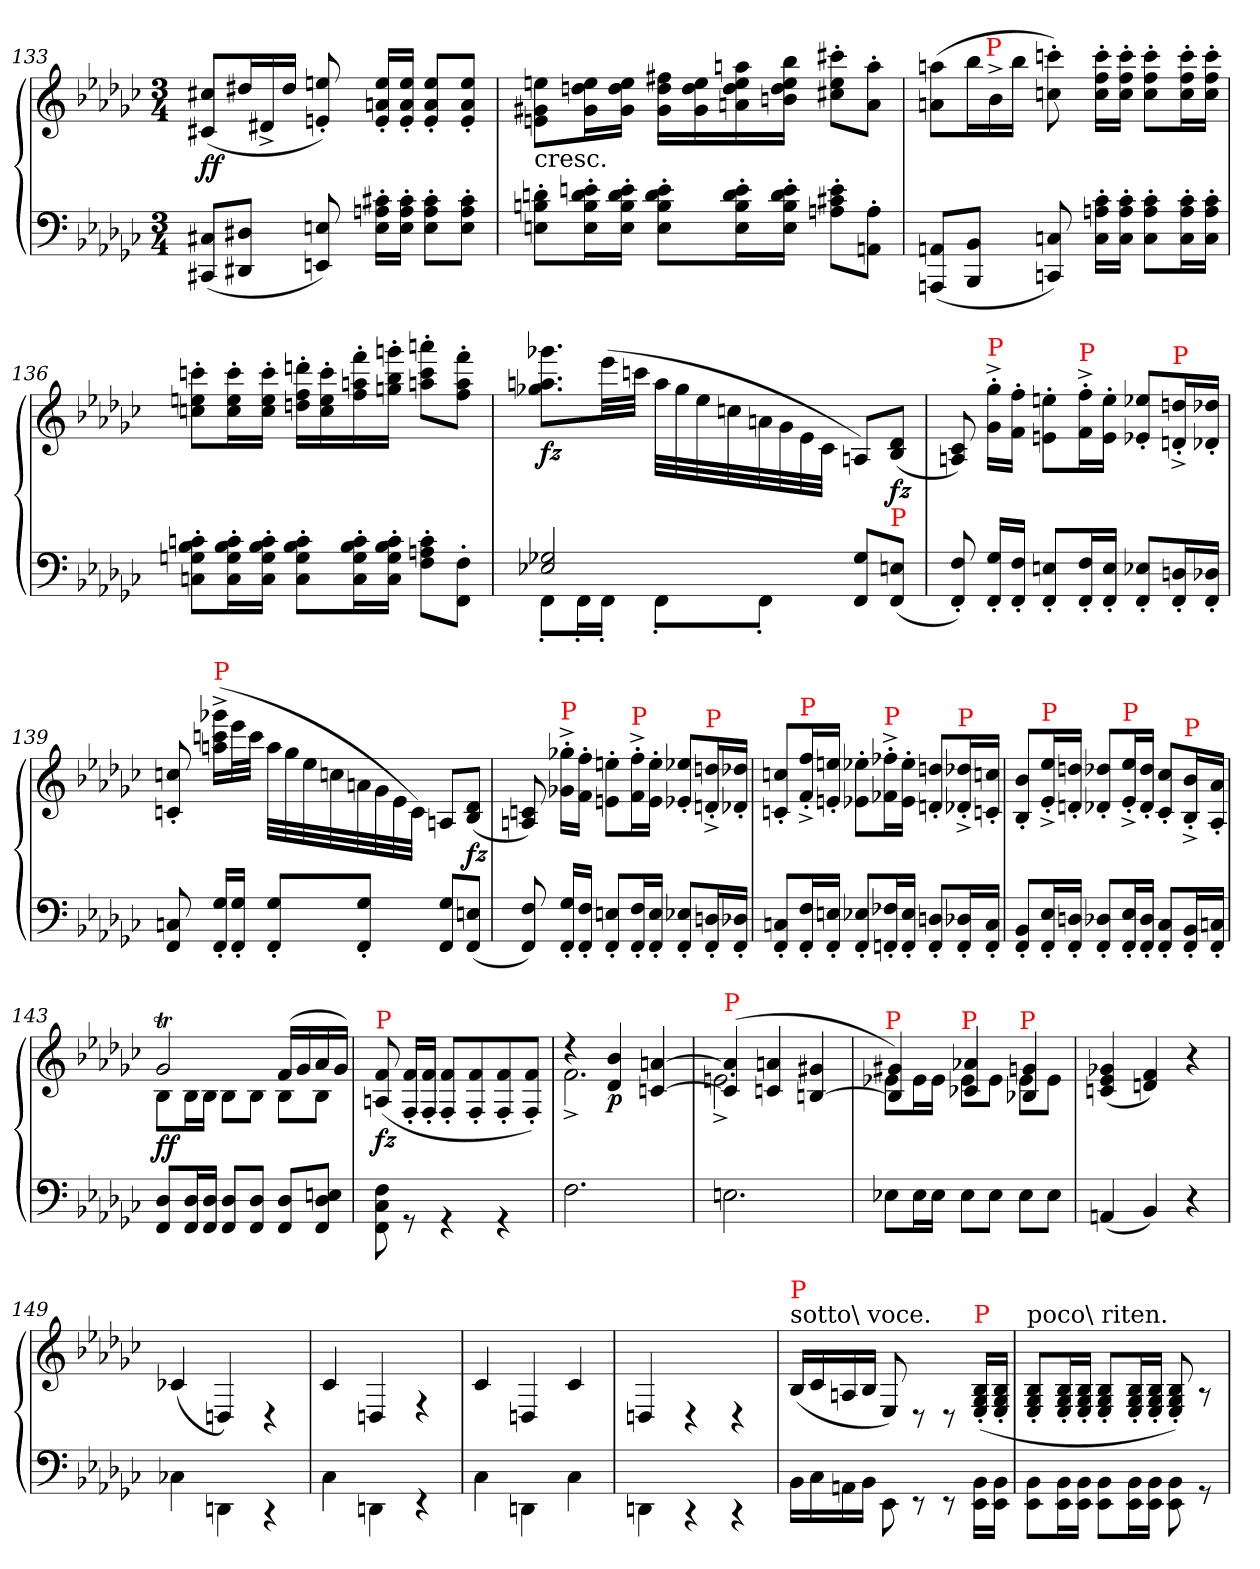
**kern	**kern	**dynam
*part1	*part1	*part1
*staff2	*staff1	*staff1/2
*clefF4	*clefG2	*
*k[b-e-a-d-g-c-]	*k[b-e-a-d-g-c-]	*
*M3/4	*M3/4	*
=133	=133	=133
!	!	!LO:DY:b
(<8C#X 8CC#XL	(>8cc#X 8c#XL	ff
*	*Xtuplet	*
8D#X 8DD#XJ	24dd#XL	.
.	24d#X^<	.
.	24dd#JJ	.
8En 8EEn)	8een' 8en')	.
16c#X' 16An' 16E'LL	16ee' 16an' 16e'LL	.
16c#' 16A' 16E'JJ	16ee' 16a' 16e'JJ	.
8c#' 8A' 8E'L	8ee' 8a' 8e'L	.
8c#' 8A' 8E'J	8ee' 8a' 8e'J	.
=134	=134	=134
!	!LO:TX:b:t=cresc.	!
8dn'> 8Bn'> 8En'>L	8een\ 8g#X\ 8en\L	.
16en' 16d' 16B' 16E'L	16ee 16ddn 16g#L	.
16e' 16d' 16B' 16E'JJ	16ee 16dd 16g#JJ	.
8e' 8d' 8B' 8E'L	16ff#X 16dd 16g#LL	.
.	16ee 16dd 16g#	.
16e' 16d' 16B' 16E'L	16aan 16ee 16dd 16an	.
16e' 16d' 16B' 16E'JJ	16bb- 16ee 16dd 16bnJJ	.
8e' 8c#X' 8An'L	8ccc#X' 8ee' 8cc#X'L	.
8A' 8AAn'J	8aa' 8a'J	.
=135	=135	=135
(<8AAn 8AAAnL	(>8aan 8anL	.
8BB- 8BBB-J	24bb-L	.
!	!LO:TX:a:color=red:t=P	!
.	24b-^<	.
.	24bb-JJ	.
8Cn 8CCn)	8cccn' 8ccn')	.
16c-' 16An' 16C'LL	16ccc' 16ff' 16cc'LL	.
16c-' 16A' 16C'JJ	16ccc' 16ff' 16cc'JJ	.
8c-' 8A' 8C'L	8ccc' 8ff' 8cc'L	.
16c-' 16A' 16C'L	16ccc' 16ff' 16cc'L	.
16c-' 16A' 16C'JJ	16ccc' 16ff' 16cc'JJ	.
=136	=136	=136
8cn' 8B-' 8Gn' 8Cn'L	8cccn' 8een' 8ccn'L	.
16c' 16B-' 16G' 16C'L	16ccc' 16ee' 16cc'L	.
16c' 16B-' 16G' 16C'JJ	16ccc' 16ee' 16cc'JJ	.
8c' 8B-' 8G' 8C'L	16dddn' 16ff' 16ddn'LL	.
.	16ccc' 16ee' 16cc'	.
16c' 16B-' 16G' 16C'L	16fff' 16aan' 16ff'	.
16c' 16B-' 16G' 16C'JJ	16gggn' 16bb-' 16ggn'JJ	.
8c' 8An' 8F'L	8aaan' 8ccc' 8aan'L	.
8F' 8FF'J	8fff' 8aa' 8ff'J	.
=137	=137	=137
*^	*	*
!	!	!	!LO:DY:b
2G-X 2E-X	8FF'>L	8.ggg-X 8.aan 8.gg-XL	fz
.	16FF'>L	.	.
.	16FF'>JJ	(>32eee-LL	.
.	.	32cccnJJJ	.
.	8FF'>L	32aaLLL	.
.	.	32gg-	.
.	.	32ee-	.
.	.	32ccn	.
.	8FF'>J	32an	.
.	.	32g-	.
.	.	32e-	.
.	.	32c-JJJ	.
4ryy	8G-/ 8FF/L	8AnL)	.
!	!LO:TX:a:color=red:t=P	!	!
!	!	!	!LO:DY:b
.	(>8En 8FFJ	(<8d- 8B-J	fz
*v	*v	*	*
=138	=138	=138
8F'< 8FF'<)	8c- 8An)	.
!	!LO:TX:a:color=red:t=P	!
16G-' 16FF'LL	16gg-'^< 16g-'^<LL	.
16F' 16FF'JJ	16ff' 16f'JJ	.
8En' 8FF'L	8een'\ 8en'\L	.
!	!LO:TX:a:color=red:t=P	!
16F' 16FF'L	16ff'^<\ 16f'^<\L	.
16E' 16FF'JJ	16ee'\ 16e'\JJ	.
8E-X' 8FF'L	8ee-X'/ 8e-X'/L	.
!	!LO:TX:a:color=red:t=P	!
16Dn' 16FF'L	16ddn'^</ 16dn'^</L	.
16D-X' 16FF'JJ	16dd-X'/ 16d-X'/JJ	.
=139	=139	=139
8Cn 8FF	8ccn' 8cn'	.
!	!LO:TX:a:color=red:t=P	!
16G-' 16FF'LL	(>16ggg-X^< 16cccn^< 16aan^<LL	.
16G-' 16FF'JJ	32eee-L	.
.	32cccJJJ	.
8G-' 8FF'L	32aa\LLL	.
.	32gg-\	.
.	32ee-\	.
.	32ccn\	.
8G-' 8FF'J	32an\	.
.	32g-\	.
.	32e-\	.
.	32c\JJJ)	.
8G- 8FFL	8AnL	.
!	!	!LO:DY:b
(<8En 8FFJ	(<8d- 8B-J	fz
=140	=140	=140
8F 8FF)	8cn 8An)	.
!	!LO:TX:a:color=red:t=P	!
16G-' 16FF'LL	16gg-X'^< 16g-X'^<LL	.
16F' 16FF'JJ	16ff' 16f'JJ	.
8En' 8FF'L	8een'\ 8en'\L	.
!	!LO:TX:a:color=red:t=P	!
16F' 16FF'L	16ff'^<\ 16f'^<\L	.
16E' 16FF'JJ	16ee'\ 16e'\JJ	.
8E-X' 8FF'L	8ee-X'/ 8e-X'/L	.
!	!LO:TX:a:color=red:t=P	!
16Dn' 16FF'L	16ddn'^</ 16dn'^</L	.
16D-X' 16FF'JJ	16dd-X'/ 16d-X'/JJ	.
=141	=141	=141
8Cn' 8FF'L	8ccn' 8cn'L	.
!	!LO:TX:a:color=red:t=P	!
16F' 16FF'L	16ff'^< 16f'^<L	.
16En' 16FF'JJ	16een' 16en'JJ	.
8E-X' 8FF'L	8ee-X' 8e-X'L	.
!	!LO:TX:a:color=red:t=P	!
16F-X' 16FFn'L	16ff-X'^< 16f-X'^<L	.
16E-' 16FF'JJ	16ee-' 16e-'JJ	.
8Dn' 8FF'L	8ddn' 8dn'L	.
!	!LO:TX:a:color=red:t=P	!
16D-X' 16FF'L	16dd-X'^< 16d-X'^<L	.
16C' 16FF'JJ	16ccn' 16cn'JJ	.
=142	=142	=142
8BB-' 8FF'L	8b-' 8B-'L	.
!	!LO:TX:a:color=red:t=P	!
16E-' 16FF'L	16ee-'^< 16e-'^<L	.
16Dn' 16FF'JJ	16ddn' 16dn'JJ	.
8D-X' 8FF'L	8dd-X' 8d-X'L	.
!	!LO:TX:a:color=red:t=P	!
16E-' 16FF'L	16ee-'^< 16e-'^<L	.
16D-' 16FF'JJ	16dd-' 16d-'JJ	.
8C-' 8FF'L	8cc-' 8c-'L	.
!	!LO:TX:a:color=red:t=P	!
16BB-' 16FF'L	16b-'^< 16B-'^<L	.
16Cn' 16FF'JJ	16a-' 16A-'JJ	.
=143	=143	=143
*	*^	*
!	!	!	!LO:DY:b
8D- 8FFL	2g-T	8B-L	ff
16D- 16FFL	.	16B-L	.
16D- 16FFJJ	.	16B-JJ	.
8D- 8FFL	.	8B-L	.
8D- 8FFJ	.	8B-J	.
8D- 8FFL	(>16fLL	8B-L	.
.	16g-	.	.
8En 8D- 8FFJ	16a-	8B-J	.
.	16g-JJ)	.	.
*	*v	*v	*
=144	=144	=144
!	!LO:TX:a:color=red:t=P	!
!	!	!LO:DY:b
8F\ 8C-\ 8FF\	(>8f/ 8An/	fz
8rGG	16f'>/ 16F'>/LL	.
.	16f'>/ 16F'>/JJ	.
4rGG	8f'>/ 8F'>/L	.
.	8f'>/ 8F'>/	.
4rGG	8f'>/ 8F'>/	.
.	8f'>/ 8F'>/J)	.
=145	=145	=145
*	*^	*
2.F	4rdd	2.f^<	.
!	!	!	!LO:DY:b
.	4b- 4d-	.	p
.	[4an [4cn	.	.
=146	=146	=146	=146
!	!LO:TX:a:color=red:t=P	!	!
2.En	(>4an] 4cn]	2.en^<	.
.	4a 4c	.	.
.	4g#X [4Bn	.	.
=147	=147	=147	=147
!	!LO:TX:a:color=red:t=P	!	!
8E-XL	8e-X\L	4g#X/ 4Bn]/))	.
16E-L	16e-\L	.	.
16E-JJ	16e-\JJ	.	.
!	!LO:TX:a:color=red:t=P	!	!
8E-L	8e-\L	4a-X/ 4c-X/	.
8E-J	8e-\J	.	.
!	!LO:TX:a:color=red:t=P	!	!
8E-L	8e-\L	4gn/ 4B-X/	.
8E-J	(>8e-\J	.	.
*	*v	*v	*
=148	=148	=148
(<4AAn	(<4g-X 4e- 4cn	.
4BB-)	4f 4dn)	.
4r	4r	.
=149	=149	=149
4C-X\	(>4c-X/	.
4DDn\	4Dn/)	.
4rCC	4rD	.
=150	=150	=150
4C-\	4c-/	.
4DDn\	4Dn/	.
4rEE	4rF	.
=151	=151	=151
4C-\	4c-/	.
4DDn\	4Dn/	.
4C-\	4c-/	.
=152	=152	=152
4DDn\	4Dn/	.
4rCC	4rD	.
4rCC	4rD	.
=153	=153	=153
!	!LO:TX:a:t=sotto\ voce.	!
!	!LO:TX:a:color=red:t=P	!
16BB-\LL	(>16B-/LL	.
16C-\	16c-/	.
16AAn\	16An/	.
16BB-\JJ	16B-/JJ	.
8EE-\	8E-/)	.
8rEE	8rD	.
8rEE	8rD	.
!	!LO:TX:a:color=red:t=P	!
16BB-\ 16EE-\LL	(>16B-'>/ 16G-'>/ 16E-'>/LL	.
16BB-\ 16EE-\JJ	16B-'>/ 16G-'>/ 16E-'>/JJ	.
=154	=154	=154
!	!LO:TX:a:t=poco\ riten.	!
8BB-\ 8EE-\L	8B-'>/ 8G-'>/ 8E-'>/L	.
16BB-\ 16EE-\L	16B-'>/ 16G-'>/ 16E-'>/L	.
16BB-\ 16EE-\JJ	16B-'>/ 16G-'>/ 16E-'>/JJ	.
8BB-\ 8EE-\L	8B-'>/ 8G-'>/ 8E-'>/L	.
16BB-\ 16EE-\L	16B-'>/ 16G-'>/ 16E-'>/L	.
16BB-\ 16EE-\JJ	16B-'>/ 16G-'>/ 16E-'>/JJ	.
8BB-\ 8EE-\	8B-'>/ 8G-'>/ 8E-'>/)	.
8rGG	8rA	.
=	=	=
*-	*-	*-
